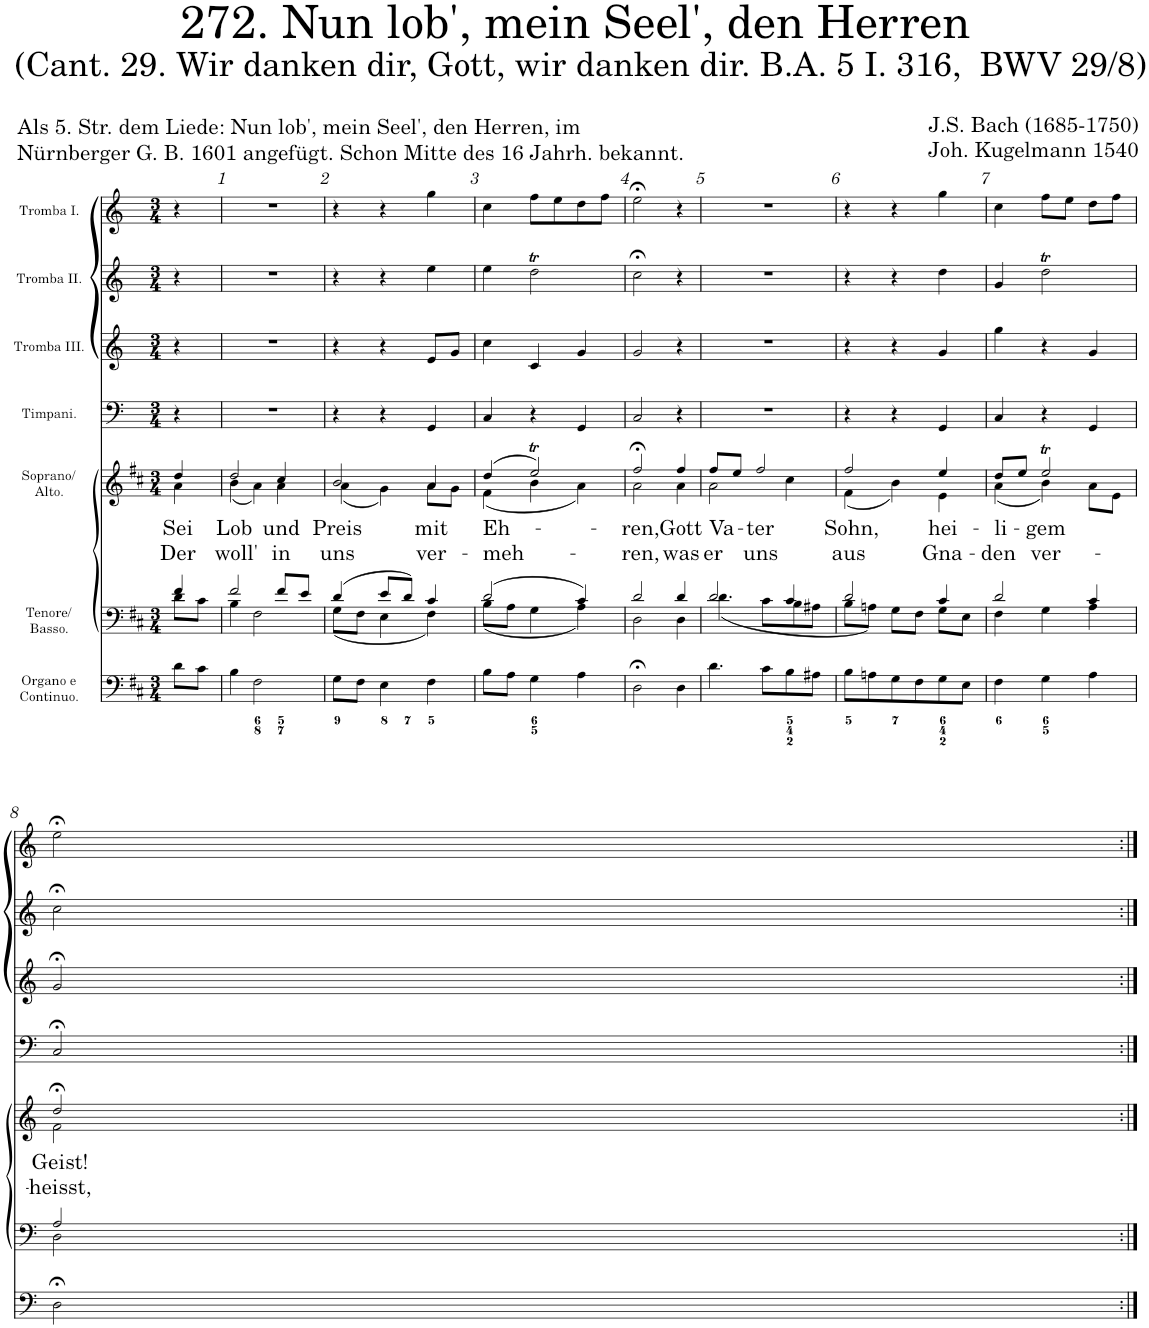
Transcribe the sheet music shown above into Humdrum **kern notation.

**kern	**kern	**kern	**text	**text	**kern	**kern	**kern	**kern
*part7	*part6	*part5	*part5	*part5	*part4	*part3	*part2	*part1
*staff7	*staff6	*staff5	*staff5	*staff5	*staff4	*staff3	*staff2	*staff1
*I"Organo e Continuo.	*I"Tenore/ Basso.	*I"Soprano/ Alto.	*	*	*I"Timpani.	*I"Tromba III.	*I"Tromba II.	*I"Tromba I.
*	*	*	*	*	*I'Timp	*	*	*
*clefF4	*clefF4	*clefG2	*	*	*clefF4	*clefG2	*clefG2	*clefG2
*	*	*	*	*	*Trd-1c-2	*Trd-1c-2	*Trd-1c-2	*Trd-1c-2
*k[f#c#]	*k[f#c#]	*k[f#c#]	*	*	*k[]	*k[]	*k[]	*k[]
*M3/4	*M3/4	*M3/4	*	*	*M3/4	*M3/4	*M3/4	*M3/4
=	=	=	=	=	=	=	=	=
*	*^	*	*	*	*	*	*	*
!	!	!	!	!LO:LY:b	!LO:LY:b	!	!	!	!
*	*	*	*^	*	*	*	*	*	*
8d\L	4f#/	8d\L	4dd/	4a\	Sei	Der	4r	4r	4r	4r
8c#\J	.	8c#\J	.	.	.	.	.	.	.	.
=1	=1	=1	=1	=1	=1	=1	=1	=1	=1	=1
!	!	!	!	!	!LO:LY:b	!LO:LY:b	!	!	!	!
4B\	2f#/	4B\	2dd/	(4b\	Lob	woll'	2.r	2.r	2.r	2.r
2F#\	.	2F#\	.	4a\)	.	.	.	.	.	.
!	!	!	!	!	!LO:LY:b	!LO:LY:b	!	!	!	!
.	8f#/L	.	4cc#/	4a\	und	in	.	.	.	.
.	8e/J	.	.	.	.	.	.	.	.	.
=2	=2	=2	=2	=2	=2	=2	=2	=2	=2	=2
!	!	!	!	!	!LO:LY:b	!LO:LY:b	!	!	!	!
8G\L	(4d/	(8G\L	2b/	(4a\	Preis	uns	4r	4r	4r	4r
8F#\J	.	8F#\J	.	.	.	.	.	.	.	.
4E\	8e/L	4E\	.	4g\)	.	.	4r	4r	4r	4r
.	8d/J)	.	.	.	.	.	.	.	.	.
!	!	!	!	!	!LO:LY:b	!LO:LY:b	!	!	!	!
4F#\	4c#/	4F#\)	4a/	8a\L	mit	ver-	4GG/	8e/L	4ee\	4gg\
.	.	.	.	8g\J	.	.	.	8g/J	.	.
=3	=3	=3	=3	=3	=3	=3	=3	=3	=3	=3
!	!	!	!	!	!LO:LY:b	!LO:LY:b	!	!	!	!
8B\L	(2d/	(8B\L	(4dd/	(4f#\	Eh-	-meh-	4C/	4cc\	4ee\	4cc\
8A\J	.	8A\J	.	.	.	.	.	.	.	.
4G\	.	4G\	2eeT/)	4b\	.	.	4r	4c/	2ddT\	8ff\L
.	.	.	.	.	.	.	.	.	.	8ee\
4A\	4c#/)	4A\)	.	4a\)	.	.	4GG/	4g/	.	8dd\
.	.	.	.	.	.	.	.	.	.	8ff\J
=4	=4	=4	=4	=4	=4	=4	=4	=4	=4	=4
!	!	!	!	!	!LO:LY:b	!LO:LY:b	!	!	!	!
2D;<\	2d/	2D\	2ff#;<,/	2a\	-ren,	-ren,	2C/	2g/	2cc;<\	2ee;<\
!	!	!	!	!	!LO:LY:b	!LO:LY:b	!	!	!	!
4D\	4d/	4D\	4ff#/	4a\	Gott	was	4r	4r	4r	4r
=5	=5	=5	=5	=5	=5	=5	=5	=5	=5	=5
!	!	!	!	!	!LO:LY:b	!LO:LY:b	!	!	!	!
4.d\	2d/	(4.d\	8ff#/L	2a\	Va-	er	2.r	2.r	2.r	2.r
.	.	.	8ee/J	.	.	.	.	.	.	.
!	!	!	!	!	!LO:LY:b	!LO:LY:b	!	!	!	!
.	.	.	2ff#/	.	-ter	uns	.	.	.	.
8c#\L	.	8c#\L	.	.	.	.	.	.	.	.
8B\	4c#/	8B\	.	4cc#\	.	.	.	.	.	.
8A#X\J	.	8A#X\J	.	.	.	.	.	.	.	.
=6	=6	=6	=6	=6	=6	=6	=6	=6	=6	=6
!	!	!	!	!	!LO:LY:b	!LO:LY:b	!	!	!	!
8B\L	2d/	8B\L	2ff#/	(4f#\	Sohn,	aus	4r	4r	4r	4r
8An\	.	8An\J)	.	.	.	.	.	.	.	.
8G\	.	8G\L	.	4b\)	.	.	4r	4r	4r	4r
8F#\	.	8F#\J	.	.	.	.	.	.	.	.
!	!	!	!	!	!LO:LY:b	!LO:LY:b	!	!	!	!
8G\	4c#/	8G\L	4ee/	4e\	hei-	Gna-	4GG/	4g/	4dd\	4gg\
8E\J	.	8E\J	.	.	.	.	.	.	.	.
=7	=7	=7	=7	=7	=7	=7	=7	=7	=7	=7
!	!	!	!	!	!LO:LY:b	!LO:LY:b	!	!	!	!
4F#\	2d/	4F#\	8dd/L	(4a\	-li-	-den	4C/	4gg\	4g/	4cc\
.	.	.	8ee/J	.	.	.	.	.	.	.
!	!	!	!	!	!LO:LY:b	!LO:LY:b	!	!	!	!
4G\	.	4G\	2eeT/	4b\)	-gem	ver-	4r	4r	2ddT\	8ff\L
.	.	.	.	.	.	.	.	.	.	8ee\J
4A\	4c#/	4A\	.	8a\L	.	.	4GG/	4g/	.	8dd\L
.	.	.	.	8e\J	.	.	.	.	.	8ff\J
!!LO:LB:g=z
=8	=8	=8	=8	=8	=8	=8	=8	=8	=8	=8
!	!	!	!	!	!LO:LY:b	!LO:LY:b	!	!	!	!
2D;<\	2A/	2D\	2dd;<,/	2f#\	Geist!	-heisst,	2C;</	2g;</	2cc;<\	2ee;<\
*	*v	*v	*	*	*	*	*	*	*	*
*	*	*v	*v	*	*	*	*	*	*
=:|!	=:|!	=:|!	=:|!	=:|!	=:|!	=:|!	=:|!	=:|!
*-	*-	*-	*-	*-	*-	*-	*-	*-
